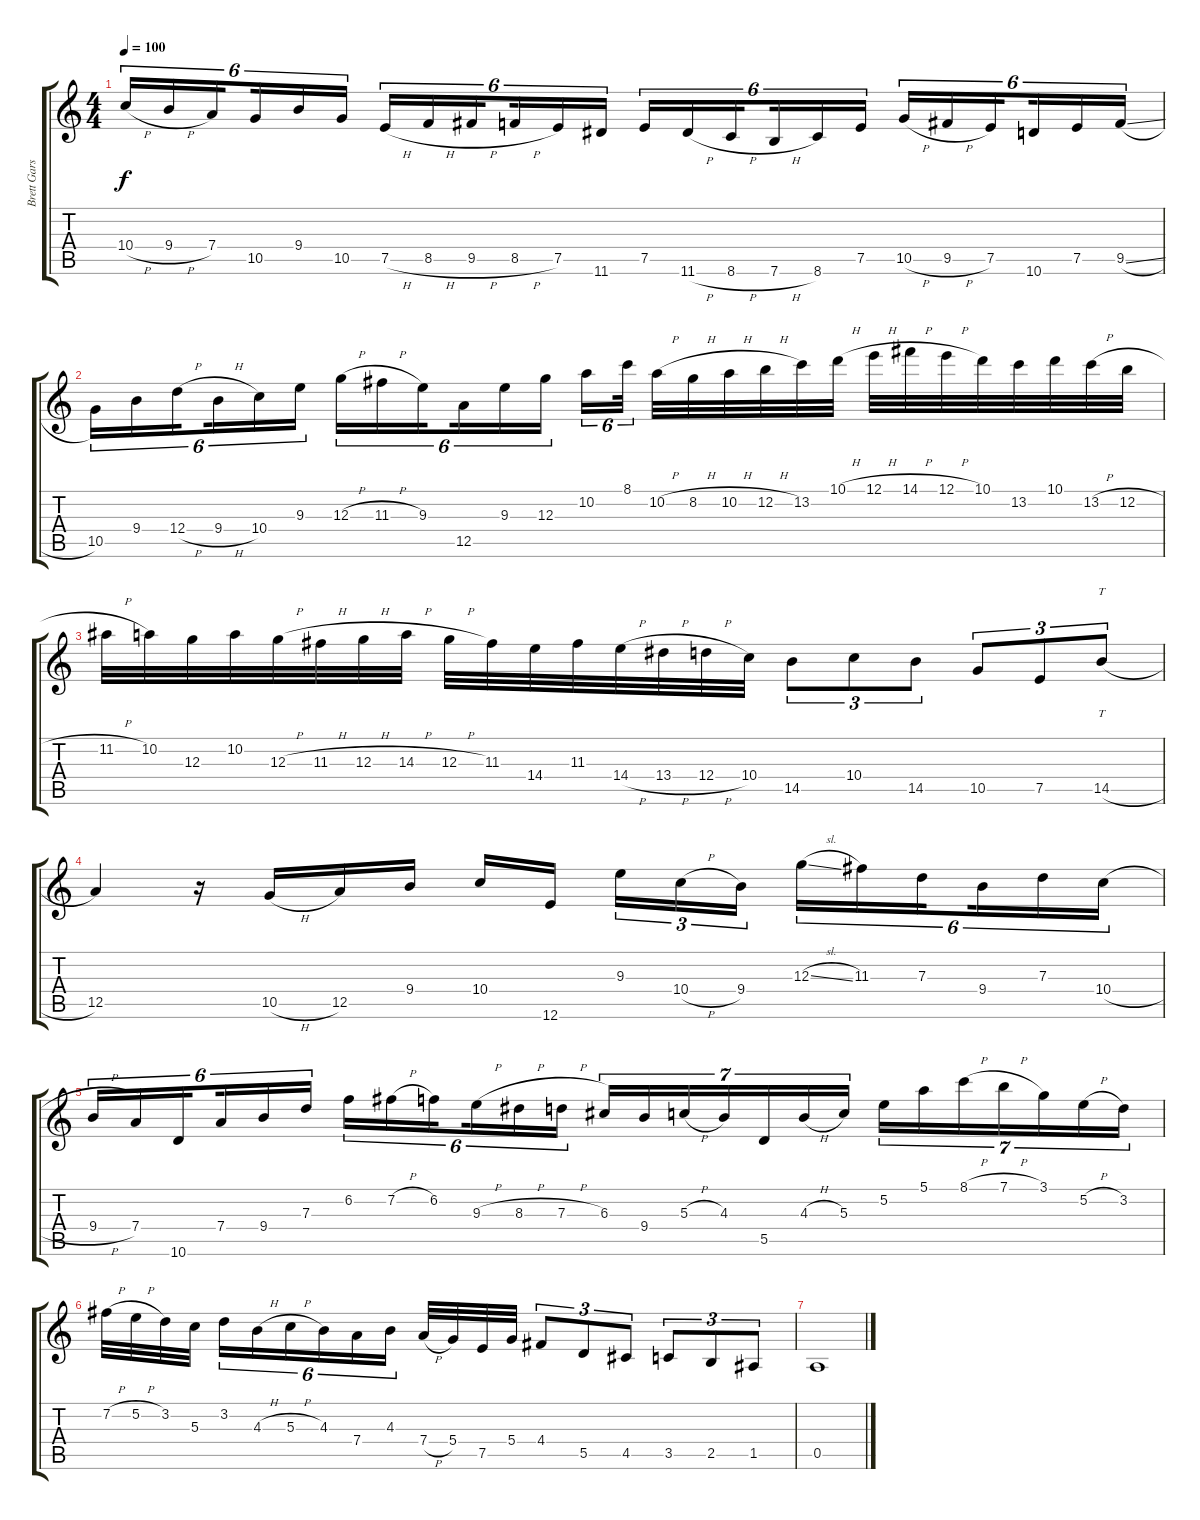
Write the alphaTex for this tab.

\track ("Brett Garsed" "Brett Gars") {instrument electricguitarjazz}
\staff {score tabs}
\tuning (E4 B3 G3 D3 A2 E2) {hide}
\ts (4 4)
\tempo 100
\clef g2
\ks c
10.4{h}.16{tu (6 4) dy f} 9.4{h}.16{tu (6 4)} 7.4.16{tu (6 4) beam splitsecondary} 10.5.16{tu (6 4)} 9.4.16{tu (6 4)} 10.5.16{tu (6 4)} 7.5{h}.16{tu (6 4)} 8.5{h}.16{tu (6 4)} 9.5{h}.16{tu (6 4) beam splitsecondary} 8.5{h}.16{tu (6 4)} 7.5.16{tu (6 4)} 11.6.16{tu (6 4)} 7.5.16{tu (6 4)} 11.6{h}.16{tu (6 4)} 8.6{h}.16{tu (6 4) beam splitsecondary} 7.6{h}.16{tu (6 4)} 8.6.16{tu (6 4)} 7.5.16{tu (6 4)} 10.5{h}.16{tu (6 4)} 9.5{h}.16{tu (6 4)} 7.5.16{tu (6 4) beam splitsecondary} 10.6.16{tu (6 4)} 7.5.16{tu (6 4)} 9.5{sl}.16{tu (6 4)} |
10.5.16{tu (6 4)} 9.4.16{tu (6 4)} 12.4{h}.16{tu (6 4) beam splitsecondary} 9.4{h}.16{tu (6 4)} 10.4.16{tu (6 4)} 9.3.16{tu (6 4)} 12.3{h}.16{tu (6 4)} 11.3{h}.16{tu (6 4)} 9.3.16{tu (6 4) beam splitsecondary} 12.5.16{tu (6 4)} 9.3.16{tu (6 4)} 12.3.16{tu (6 4)} 10.2.16{tu (6 4)} 8.1.32{tu (6 4) beam splitsecondary} 10.2{h}.32 8.2{h}.32 10.2{h}.32 12.2{h}.32 13.2.32 10.1{h}.32 12.1{h}.32 14.1{h}.32 12.1{h}.32 10.1.32 13.2.32 10.1.32 13.2{h}.32 12.2{h}.32 |
11.2{h}.32 10.2.32 12.3.32 10.2.32 12.3{h}.32 11.3{h}.32 12.3{h}.32 14.3{h}.32 12.3{h}.32 11.3.32 14.4.32 11.3.32 14.4{h}.32 13.4{h}.32 12.4{h}.32 10.4.32 14.5.8{tu (3 2)} 10.4.8{tu (3 2)} 14.5.8{tu (3 2)} 10.5.8{tu (3 2)} 7.5.8{tu (3 2)} 14.5{h}.8{tt tu (3 2)} |
12.5.4 r.16 10.5{h}.16 12.5.16 9.4.16 10.4.16 12.6.16{beam splitsecondary} 9.3.16{tu (3 2)} 10.4{h}.16{tu (3 2)} 9.4.16{tu (3 2)} 12.3{sl}.16{tu (6 4)} 11.3.16{tu (6 4)} 7.3.16{tu (6 4) beam splitsecondary} 9.4.16{tu (6 4)} 7.3.16{tu (6 4)} 10.4{h}.16{tu (6 4)} |
9.4{h}.16{tu (6 4)} 7.4.16{tu (6 4)} 10.6.16{tu (6 4) beam splitsecondary} 7.4.16{tu (6 4)} 9.4.16{tu (6 4)} 7.3.16{tu (6 4)} 6.2.16{tu (6 4)} 7.2{h}.16{tu (6 4)} 6.2.16{tu (6 4) beam splitsecondary} 9.3{h}.16{tu (6 4)} 8.3{h}.16{tu (6 4)} 7.3{h}.16{tu (6 4)} 6.3.16{tu (7 4)} 9.4.16{tu (7 4)} 5.3{h}.16{tu (7 4)} 4.3.16{tu (7 4)} 5.5.16{tu (7 4)} 4.3{h}.16{tu (7 4)} 5.3.16{tu (7 4)} 5.2.16{tu (7 4)} 5.1.16{tu (7 4)} 8.1{h}.16{tu (7 4)} 7.1{h}.16{tu (7 4)} 3.1.16{tu (7 4)} 5.2{h}.16{tu (7 4)} 3.2.16{tu (7 4)} |
7.2{h}.32 5.2{h}.32 3.2.32 5.3.32{beam splitsecondary} 3.2.16{tu (6 4)} 4.3{h}.16{tu (6 4)} 5.3{h}.16{tu (6 4)} 4.3.16{tu (6 4)} 7.4.16{tu (6 4)} 4.3.16{tu (6 4) beam splitsecondary} 7.4{h}.32 5.4.32 7.5.32 5.4.32 4.4.8{tu (3 2)} 5.5.8{tu (3 2)} 4.5.8{tu (3 2)} 3.5.8{tu (3 2)} 2.5.8{tu (3 2)} 1.5.8{tu (3 2)} |
0.5.1
